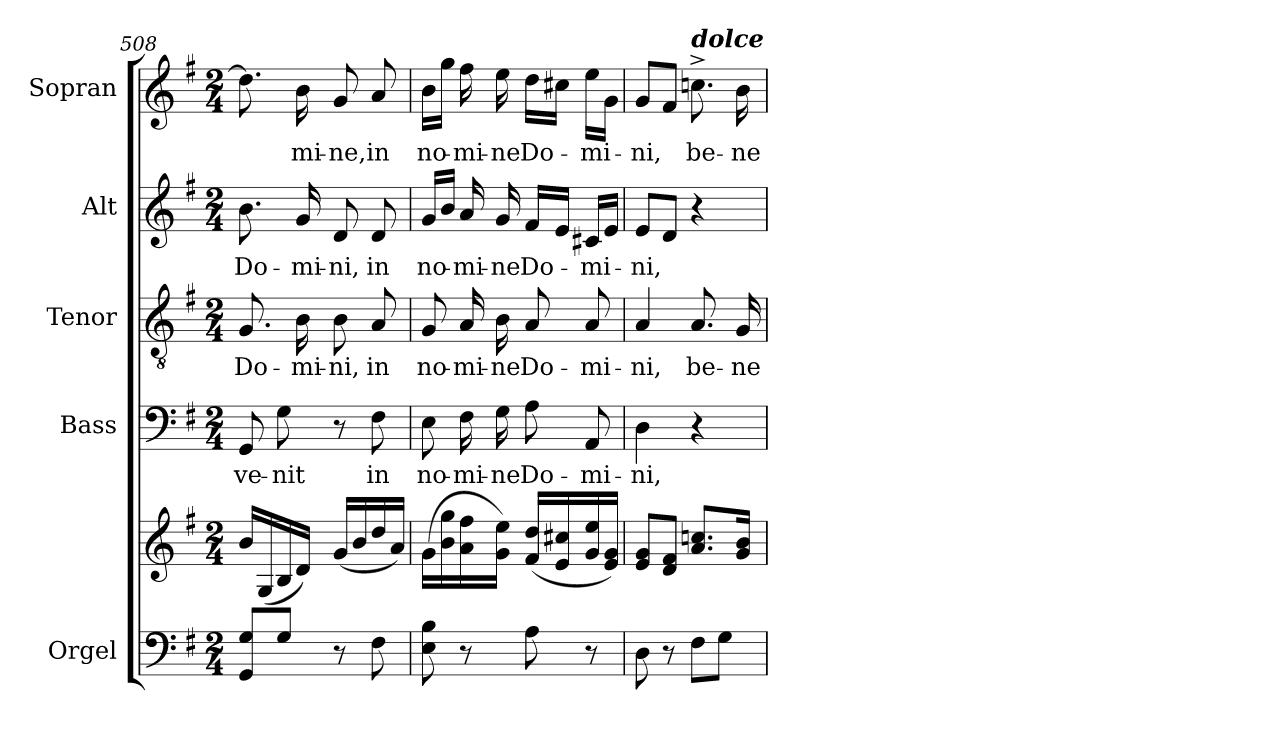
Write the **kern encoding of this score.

**kern	**kern	**kern	**text	**kern	**text	**kern	**text	**kern	**text
*part5	*part5	*part4	*part4	*part3	*part3	*part2	*part2	*part1	*part1
*staff6	*staff5	*staff4	*staff4	*staff3	*staff3	*staff2	*staff2	*staff1	*staff1
*I"Orgel	*	*I"Bass	*	*I"Tenor	*	*I"Alt	*	*I"Sopran	*
*I'Org.	*	*I'B.	*	*I'T.	*	*I'A.	*	*I'S.	*
*clefF4	*clefG2	*clefF4	*	*clefGv2	*	*clefG2	*	*clefG2	*
*k[f#]	*k[f#]	*k[f#]	*	*k[f#]	*	*k[f#]	*	*k[f#]	*
*G:	*G:	*G:	*	*G:	*	*G:	*	*G:	*
*M2/4	*M2/4	*M2/4	*	*M2/4	*	*M2/4	*	*M2/4	*
=508	=508	=508	=508	=508	=508	=508	=508	=508	=508
!	!	!	!LO:LY:b	!	!LO:LY:b	!	!LO:LY:b	!	!
8GG/ 8G/L	16b/LL	8GG/	ve-	8.G/	Do-	8.b\	Do-	8.dd\]	.
.	(<16G/	.	.	.	.	.	.	.	.
!	!	!	!LO:LY:b	!	!	!	!	!	!
8G/J	16B/	8G\	-nit	.	.	.	.	.	.
!	!	!	!	!	!LO:LY:b	!	!LO:LY:b	!	!LO:LY:b
.	16d/JJ)	.	.	16B\	-mi-	16g/	-mi-	16b\	-mi-
!	!	!	!	!	!LO:LY:b	!	!LO:LY:b	!	!LO:LY:b
8r	(<16g/LL	8r	.	8B\	-ni,	8d/	-ni,	8g/	-ne,
.	16b/	.	.	.	.	.	.	.	.
!	!	!	!LO:LY:b	!	!LO:LY:b	!	!LO:LY:b	!	!LO:LY:b
8F#\	16dd/	8F#\	in	8A/	in	8d/	in	8a/	in
.	16a/JJ)	.	.	.	.	.	.	.	.
=509	=509	=509	=509	=509	=509	=509	=509	=509	=509
!	!	!	!LO:LY:b	!	!LO:LY:b	!	!LO:LY:b	!	!LO:LY:b
8E\ 8B\	(>16g\LL	8E\	no-	8G/	no-	16g/LL	no-	16b\LL	no-
.	16b\ 16gg\	.	.	.	.	16b/JJ	.	16gg\JJ	.
!	!	!	!LO:LY:b	!	!LO:LY:b	!	!LO:LY:b	!	!LO:LY:b
8r	16a\ 16ff#\	16F#\	-mi-	16A/	-mi-	16a/	-mi-	16ff#\	-mi-
!	!	!	!LO:LY:b	!	!LO:LY:b	!	!LO:LY:b	!	!LO:LY:b
.	16g\ 16ee\JJ)	16G\	-ne	16B\	-ne	16g/	-ne	16ee\	-ne
!	!	!	!LO:LY:b	!	!LO:LY:b	!	!LO:LY:b	!	!LO:LY:b
8A\	(<16f#/ 16dd/LL	8A\	Do-	8A/	Do-	16f#/LL	Do-	16dd\LL	Do-
.	16e/ 16cc#X/	.	.	.	.	16e/JJ	.	16cc#X\JJ	.
!	!	!	!LO:LY:b	!	!LO:LY:b	!	!LO:LY:b	!	!LO:LY:b
8r	16g/ 16ee/	8AA/	-mi-	8A/	-mi-	16c#X/LL	-mi-	16ee\LL	-mi-
.	16e/ 16g/JJ)	.	.	.	.	16e/JJ	.	16g\JJ	.
!!LO:LB:g=z
=510	=510	=510	=510	=510	=510	=510	=510	=510	=510
!	!	!	!LO:LY:b	!	!LO:LY:b	!	!LO:LY:b	!	!LO:LY:b
8D\	8e/ 8g/L	4D\	-ni,	4A/	-ni,	8e/L	-ni,	8g/L	-ni,
8r	8d/ 8f#/J	.	.	.	.	8d/J	.	8f#/J	.
!	!	!	!	!	!	!	!	!LO:TX:a:Bi:t=dolce	!
!	!	!	!	!	!LO:LY:b	!	!	!	!LO:LY:b
8F#\L	8.a/ 8.ccn/L	4r	.	8.A/	be-	4r	.	8.ccn^>\	be-
8G\J	.	.	.	.	.	.	.	.	.
!	!	!	!	!	!LO:LY:b	!	!	!	!LO:LY:b
.	16g/ 16b/Jk	.	.	16G/	-ne-	.	.	16b\	-ne-
=	=	=	=	=	=	=	=	=	=
*-	*-	*-	*-	*-	*-	*-	*-	*-	*-
